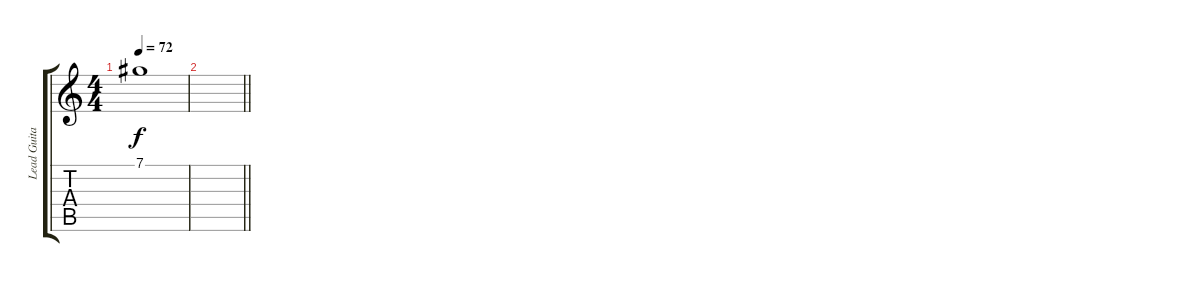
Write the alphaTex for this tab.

\track ("Lead Guitar 1" "Lead Guita") {instrument overdrivenguitar}
\staff {score tabs}
\tuning (Db4 Ab3 E3 B2 Gb2 Db2) {hide}
\ts (4 4)
\tempo 72
\clef g2
\ks c
7.1{t}.1{dy f} |
\barLineRight lightlight
